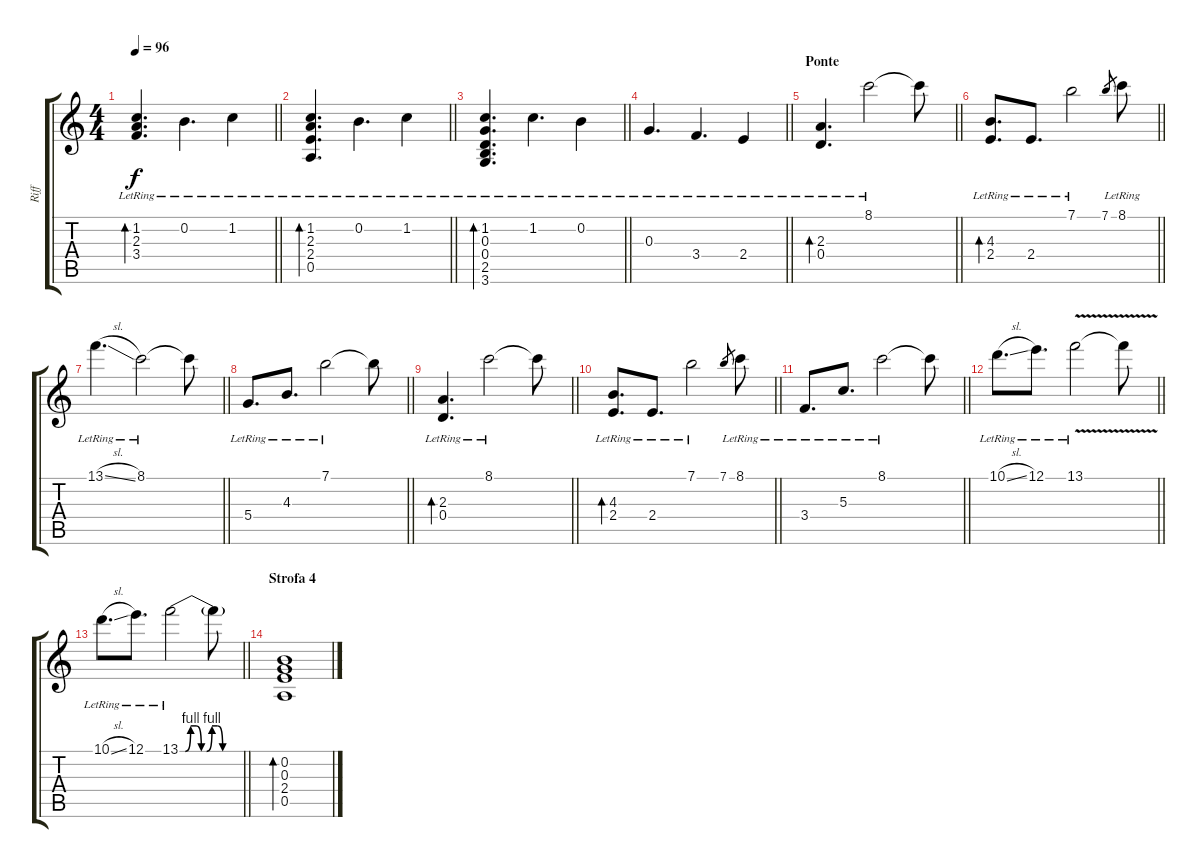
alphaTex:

\track ("Riff" "Riff") {instrument electricguitarclean}
\staff {score tabs}
\tuning (E4 B3 G3 D3 A2 E2) {hide}
\ts (4 4)
\tempo 96
\clef g2
\barLineRight lightlight
\ks c
(1.2{lr} 2.3{lr} 3.4{lr}).4{d bd 240 dy f} 0.2{lr}.4{d} 1.2{lr}.4 |
\barLineRight lightlight
(1.2{lr} 2.3{lr} 2.4{lr} 0.5{lr}).4{d bd 240} 0.2{lr}.4{d} 1.2{lr}.4 |
\barLineRight lightlight
(1.2{lr} 0.3{lr} 0.4{lr} 2.5{lr} 3.6{lr}).4{d bd 240} 1.2{lr}.4{d} 0.2{lr}.4 |
\barLineRight lightlight
0.3{lr}.4{d} 3.4{lr}.4{d} 2.4{lr}.4 |
\section ("" "Ponte")
\barLineRight lightlight
(2.3{lr} 0.4{lr}).4{d bd 480} 8.1{lr}.2 8.1{t}.8 |
\barLineRight lightlight
(4.3{lr} 2.4{lr}).8{d bd 480} 2.4{lr}.8{d} 7.1{lr}.2 7.1.8{gr} 8.1{lr}.8 |
\barLineRight lightlight
13.1{sl lr}.4{d} 8.1{lr}.2 8.1{t}.8 |
\barLineRight lightlight
5.4{lr}.8{d} 4.3{lr}.8{d} 7.1{lr}.2 7.1{t}.8 |
\barLineRight lightlight
(2.3{lr} 0.4{lr}).4{d bd 480} 8.1{lr}.2 8.1{t}.8 |
\barLineRight lightlight
(4.3{lr} 2.4{lr}).8{d bd 480} 2.4{lr}.8{d} 7.1{lr}.2 7.1.8{gr} 8.1{lr}.8 |
\barLineRight lightlight
3.4{lr}.8{d} 5.3{lr}.8{d} 8.1{lr}.2 8.1{t}.8 |
\barLineRight lightlight
10.1{sl lr}.8{d} 12.1{lr}.8{d} 13.1{v lr}.2 13.1{t}.8 |
\barLineRight lightlight
10.1{sl lr}.8{d} 12.1{lr}.8{d} 13.1{be (custom 0 0 5 0 10 4 15 4 20 0 25 0 30 4 35 4 40 0 60 0) lr}.2 13.1{t}.8 |
\section ("" "Strofa 4")
(0.2 0.3 2.4 0.5).1{bd 240}
